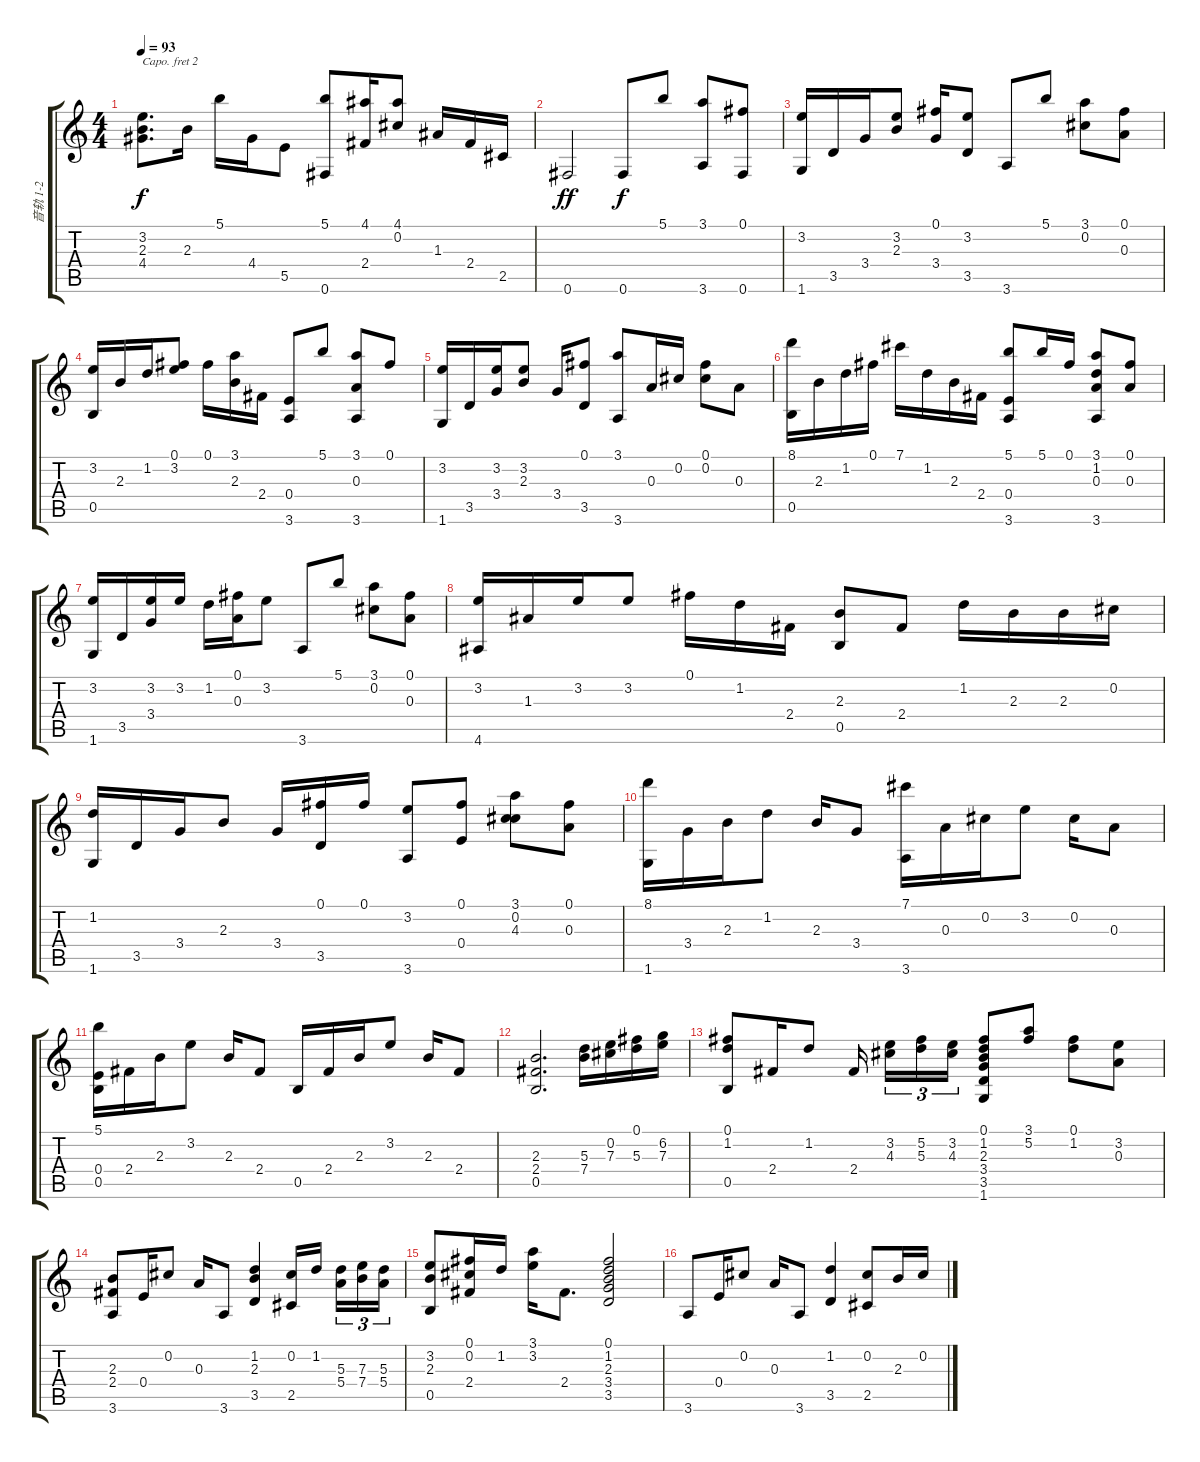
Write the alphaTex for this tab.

\track ("音轨 1-2" "音轨 1-2") {instrument acousticguitarsteel}
\staff {score tabs}
\capo 2
\tuning (E4 B3 G3 D3 A2 E2) {hide}
\ts (4 4)
\tempo 93
\clef g2
\ks c
(3.2 2.3 4.4).8{d dy f} 2.3.16 5.1.16 4.4.16 5.5.8 (5.1 0.6).8 (4.1 2.4).16 (4.1 0.2).8 1.3.16 2.4.16 2.5.16 |
0.6.2{dy ff} 0.6.8{dy f} 5.1.8 (3.1 3.6).8 (0.1 0.6).8 |
(3.2 1.6).16 3.5.16 3.4.16 (3.2 2.3).8 (0.1 3.4).16 (3.2 3.5).8 3.6.8 5.1.8 (3.1 0.2).8 (0.1 0.3).8 |
(3.2 0.5).16 2.3.16 1.2.16 (0.1 3.2).8 0.1.16 (3.1 2.3).16 2.4.16 (0.4 3.6).8 5.1.8 (3.1 0.3 3.6).8 0.1.8 |
(3.2 1.6).16 3.5.16 (3.2 3.4).16 (3.2 2.3).8 3.4.16 (0.1 3.5).8 (3.1 3.6).8 0.3.16 0.2.16 (0.1 0.2).8 0.3.8 |
(8.1 0.5).16 2.3.16 1.2.16 0.1.16 7.1.16 1.2.16 2.3.16 2.4.16 (5.1 0.4 3.6).8 5.1.16 0.1.16 (3.1 1.2 0.3 3.6).8 (0.1 0.3).8 |
(3.2 1.6).16 3.5.16 (3.2 3.4).16 3.2.16 1.2.16 (0.1 0.3).16 3.2.8 3.6.8 5.1.8 (3.1 0.2).8 (0.1 0.3).8 |
(3.2 4.6).16 1.3.16 3.2.16 3.2.8 0.1.16 1.2.16 2.4.16 (2.3 0.5).8 2.4.8 1.2.16 2.3.16 2.3.16 0.2.16 |
(1.2 1.6).16 3.5.16 3.4.16 2.3.8 3.4.16 (0.1 3.5).16 0.1.16 (3.2 3.6).8 (0.1 0.4).8 (3.1 0.2 4.3).8 (0.1 0.3).8 |
(8.1 1.6).16 3.4.16 2.3.16 1.2.8 2.3.16 3.4.8 (7.1 3.6).16 0.3.16 0.2.16 3.2.8 0.2.16 0.3.8 |
(5.1 0.4 0.5).16 2.4.16 2.3.16 3.2.8 2.3.16 2.4.8 0.5.16 2.4.16 2.3.16 3.2.8 2.3.16 2.4.8 |
(2.3 2.4 0.5).2{d} (5.3 7.4).16 (0.2 7.3).16 (0.1 5.3).16 (6.2 7.3).16 |
(0.1 1.2 0.5).8 2.4.16 1.2.8 2.4.16{beam splitsecondary} (3.2 4.3).16{tu (3 2)} (5.2 5.3).16{tu (3 2)} (3.2 4.3).16{tu (3 2)} (0.1 1.2 2.3 3.4 3.5 1.6).8 (3.1 5.2).8 (0.1 1.2).8 (3.2 0.3).8 |
(2.3 2.4 3.6).8 0.4.16 0.2.8 0.3.16 3.6.8 (1.2 2.3 3.5).4 (0.2 2.5).16 1.2.16{beam splitsecondary} (5.3 5.4).16{tu (3 2)} (7.3 7.4).16{tu (3 2)} (5.3 5.4).16{tu (3 2)} |
(3.2 2.3 0.5).8 (0.1 0.2 2.4).16 1.2.16 (3.1 3.2).16 2.4.8{d} (0.1 1.2 2.3 3.4 3.5).2 |
3.6.8 0.4.16 0.2.8 0.3.16 3.6.8 (1.2 3.5).4 (0.2 2.5).8 2.3.16 0.2.16
